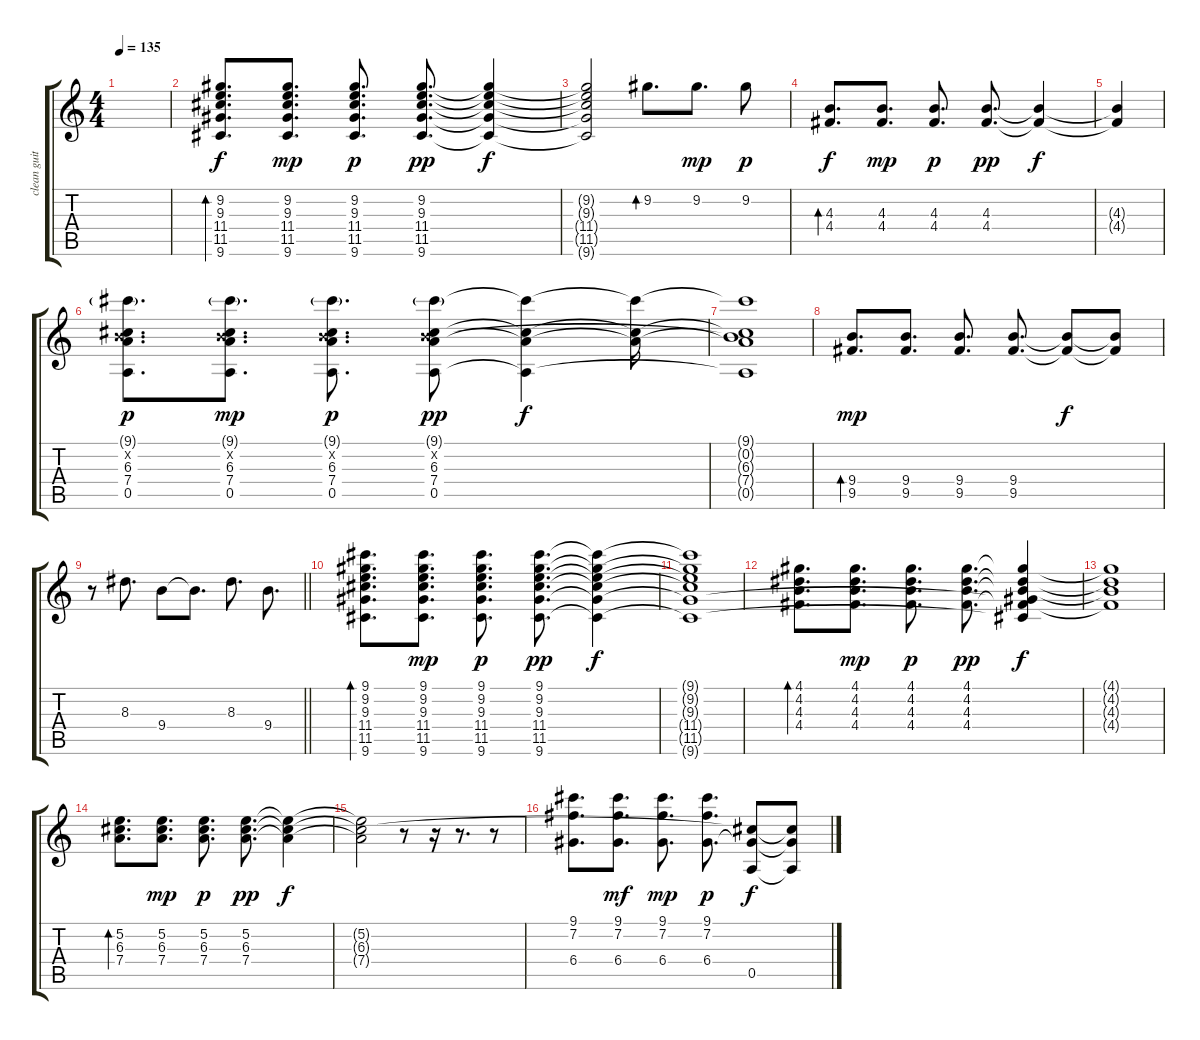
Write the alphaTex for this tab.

\track ("clean guitar" "clean guit") {instrument electricguitarclean}
\staff {score tabs}
\tuning (E4 B3 G3 D3 A2 E2) {hide}
\ts (4 4)
\tempo 135
\clef g2
\ks c
|
(9.2 9.3 11.4 11.5 9.6).8{d bd 60} (9.2 9.3 11.4 11.5 9.6).8{d dy mp} (9.2 9.3 11.4 11.5 9.6).8{d dy p} (9.2 9.3 11.4 11.5 9.6).8{d dy pp} (9.2{t} 9.3{t} 11.4{t} 11.5{t} 9.6{t}).4{dy f} |
(9.2{t} 9.3{t} 11.4{t} 11.5{t} 9.6{t}).2 9.2.8{d bd 60} 9.2.8{d dy mp} 9.2.8{dy p} |
(4.3 4.4).8{d bd 60 dy f} (4.3 4.4).8{d dy mp} (4.3 4.4).8{d dy p} (4.3 4.4).8{d dy pp} (4.3{t} 4.4{t}).4{dy f} |
(4.3{t} 4.4{t}).4 |
(9.1{g} 0.2{x} 6.3 7.4 0.5).8{d dy p} (9.1{g} 0.2{x} 6.3 7.4 0.5).8{d dy mp} (9.1{g} 0.2{x} 6.3 7.4 0.5).8{d dy p} (9.1{g} 0.2{x} 6.3 7.4 0.5).8{dy pp} (9.1{t} 6.3{t} 7.4{t} 0.5{t}).4{dy f} (9.1{t} 6.3{t} 7.4{t}).16 |
(9.1{t} 0.2{t} 6.3{t} 7.4{t} 0.5{t}).1 |
(9.4 9.5).8{d bd 60 dy mp} (9.4 9.5).8{d} (9.4 9.5).8{d} (9.4 9.5).8{d} (9.4{t} 9.5{t}).8{dy f} (9.4{t} 9.5{t}).8 |
\barLineRight lightlight
r.8 8.3.8{d} 9.4.8 9.4{t}.8{d} 8.3.8{d} 9.4.8{d} |
(9.1 9.2 9.3 11.4 11.5 9.6).8{d bd 60} (9.1 9.2 9.3 11.4 11.5 9.6).8{d dy mp} (9.1 9.2 9.3 11.4 11.5 9.6).8{d dy p} (9.1 9.2 9.3 11.4 11.5 9.6).8{d dy pp} (9.1{t} 9.2{t} 9.3{t} 11.4{t} 11.5{t} 9.6{t}).4{dy f} |
(9.1{t} 9.2{t} 9.3{t} 11.4{t} 11.5{t} 9.6{t}).1 |
(4.1 4.2 4.3 4.4).8{d bd 60} (4.1 4.2 4.3 4.4).8{d dy mp} (4.1 4.2 4.3 4.4).8{d dy p} (4.1 4.2 4.3 4.4).8{d dy pp} (4.1{t} 4.2{t} 4.3{t} 4.4{t} 11.5{t} 9.6{t}).4{dy f} |
(4.1{t} 4.2{t} 4.3{t} 4.4{t}).1 |
(5.2 6.3 7.4).8{d bd 60} (5.2 6.3 7.4).8{d dy mp} (5.2 6.3 7.4).8{d dy p} (5.2 6.3 7.4).8{d dy pp} (5.2{t} 6.3{t} 7.4{t}).4{dy f} |
(5.2{t} 6.3{t} 7.4{t}).2 r.8 r.16 r.8{d} r.8 |
(9.1 7.2 6.4).8{d} (9.1 7.2 6.4).8{d dy mf} (9.1 7.2 6.4).8{d dy mp} (9.1 7.2 6.4).8{d dy p} (6.3{t} 6.4{t} 0.5).8{dy f} (6.3{t} 6.4{t} 0.5{t}).8
